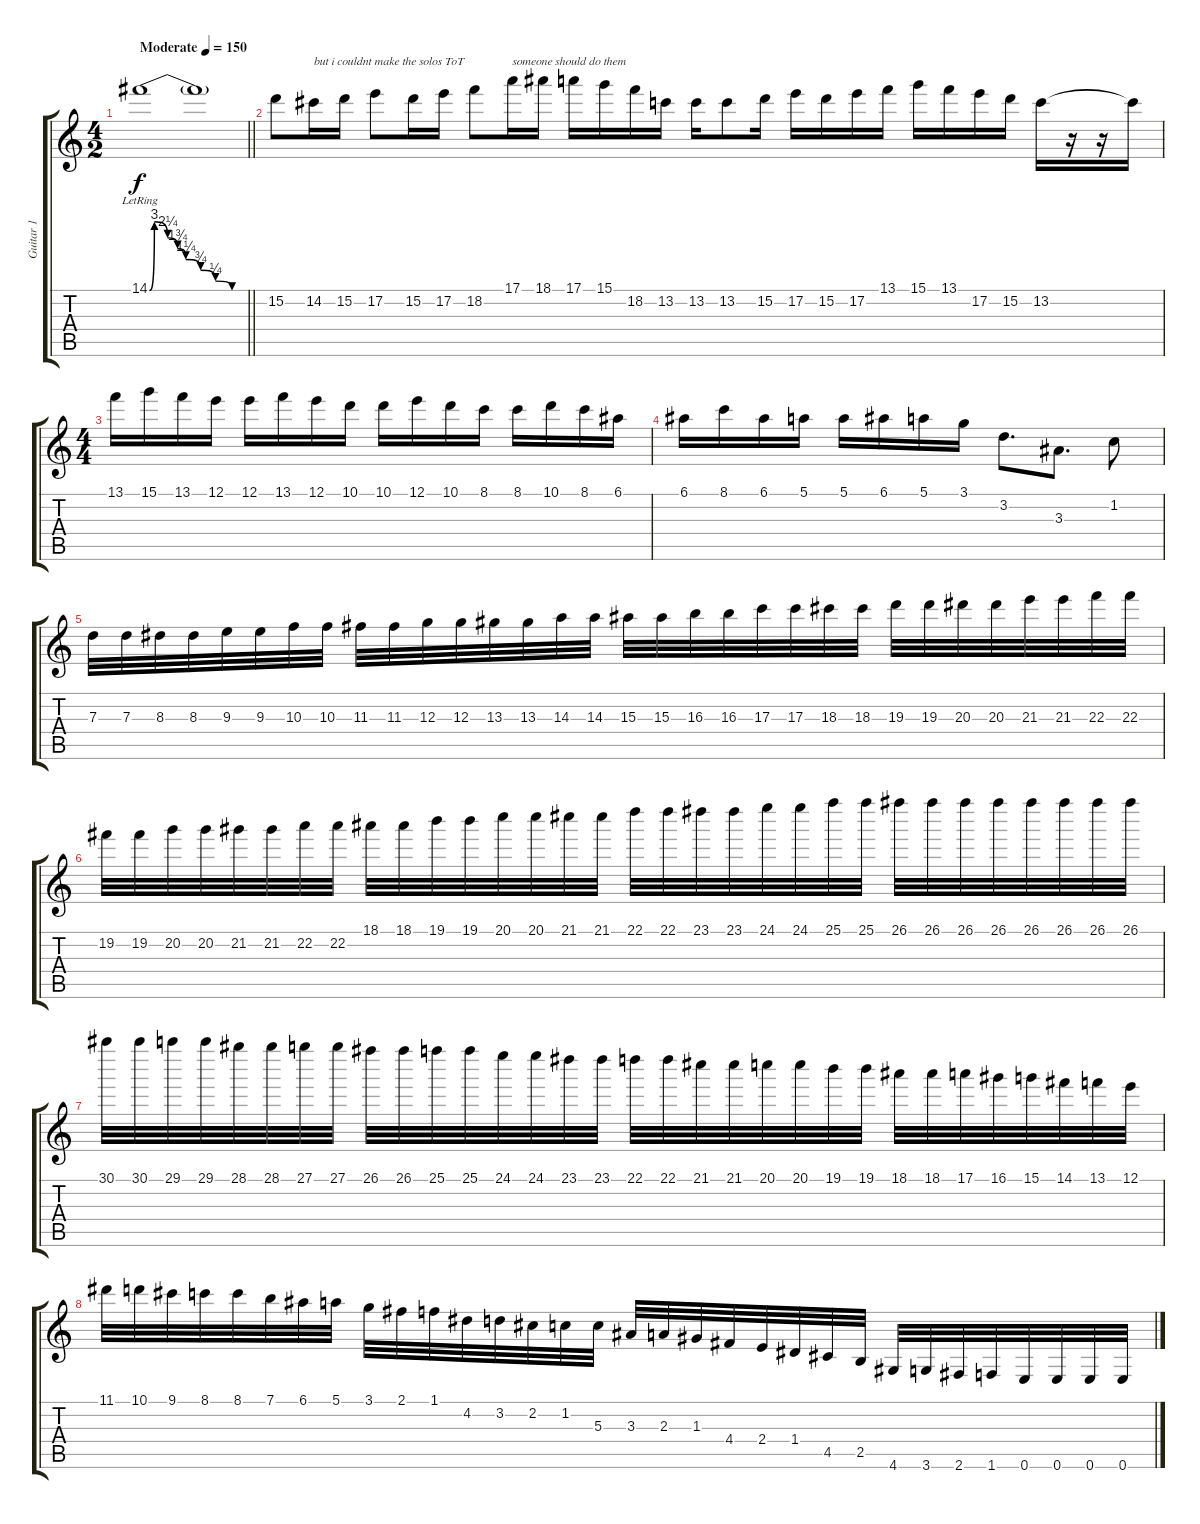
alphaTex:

\track ("Guitar 1" "Guitar 1") {instrument distortionguitar}
\staff {score tabs}
\tuning (E4 B3 G3 D3 A2 E2) {hide}
\ts (4 2)
\tempo (150 "Moderate")
\clef g2
\barLineRight lightlight
\ks c
14.1{be (custom 0 0 3 12 11 9 17 7 22 5 31 3 40 1 50 0 60 0) lr}.1{dy f instrument distortionguitar} 14.1{t}.1 |
15.2.8 14.2.16{txt "but i couldnt make the solos ToT"} 15.2.16 17.2.8 15.2.16 17.2.16 18.2.8 17.1.16{txt "someone should do them"} 18.1.16 17.1.16 15.1.16 18.2.16 13.2.16{txt ""} 13.2.16 13.2.8 15.2.16 17.2.16 15.2.16 17.2.16 13.1.16 15.1.16 13.1.16 17.2.16 15.2.16 13.2.16 r.16 r.16 13.2{t}.16 |
\ts (4 4)
13.1.16 15.1.16 13.1.16 12.1.16 12.1.16 13.1.16 12.1.16 10.1.16 10.1.16 12.1.16 10.1.16 8.1.16 8.1.16 10.1.16 8.1.16 6.1.16 |
6.1.16 8.1.16 6.1.16 5.1.16 5.1.16 6.1.16 5.1.16 3.1.16 3.2.8{d} 3.3.8{d} 1.2.8 |
7.3.32 7.3.32 8.3.32 8.3.32 9.3.32 9.3.32 10.3.32 10.3.32 11.3.32 11.3.32 12.3.32 12.3.32 13.3.32 13.3.32 14.3.32 14.3.32 15.3.32 15.3.32 16.3.32 16.3.32 17.3.32 17.3.32 18.3.32 18.3.32 19.3.32 19.3.32 20.3.32 20.3.32 21.3.32 21.3.32 22.3.32 22.3.32 |
19.2.32 19.2.32 20.2.32 20.2.32 21.2.32 21.2.32 22.2.32 22.2.32 18.1.32 18.1.32 19.1.32 19.1.32 20.1.32 20.1.32 21.1.32 21.1.32 22.1.32 22.1.32 23.1.32 23.1.32 24.1.32 24.1.32 25.1.32 25.1.32 26.1.32 26.1.32 26.1.32 26.1.32 26.1.32 26.1.32 26.1.32 26.1.32 |
30.1.32 30.1.32 29.1.32 29.1.32 28.1.32 28.1.32 27.1.32 27.1.32 26.1.32 26.1.32 25.1.32 25.1.32 24.1.32 24.1.32 23.1.32 23.1.32 22.1.32 22.1.32 21.1.32 21.1.32 20.1.32 20.1.32 19.1.32 19.1.32 18.1.32 18.1.32 17.1.32 16.1.32 15.1.32 14.1.32 13.1.32 12.1.32 |
11.1.32 10.1.32 9.1.32 8.1.32 8.1.32 7.1.32 6.1.32 5.1.32 3.1.32 2.1.32 1.1.32 4.2.32 3.2.32 2.2.32 1.2.32 5.3.32 3.3.32 2.3.32 1.3.32 4.4.32 2.4.32 1.4.32 4.5.32 2.5.32 4.6.32 3.6.32 2.6.32 1.6.32 0.6.32 0.6.32 0.6.32 0.6.32
